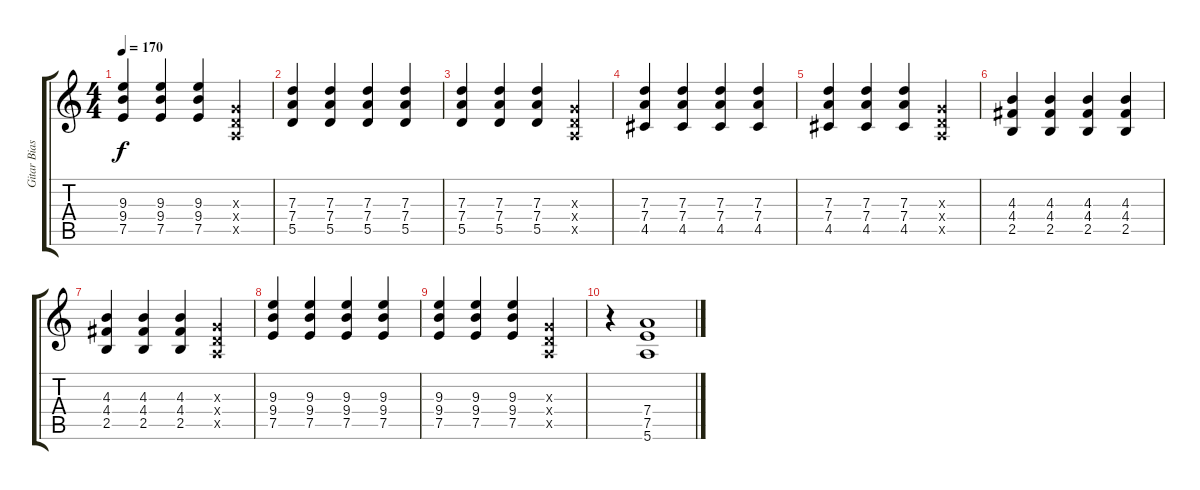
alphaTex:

\track ("Gitar Biasa2 Ja Ba" "Gitar Bias") {instrument overdrivenguitar}
\staff {score tabs}
\tuning (E4 B3 G3 D3 A2 E2) {hide}
\ts (4 4)
\tempo 170
\clef g2
\ks c
(9.3 9.4 7.5).4{dy f} (9.3 9.4 7.5).4 (9.3 9.4 7.5).4 (0.3{x} 0.4{x} 0.5{x}).4 |
(7.3 7.4 5.5).4 (7.3 7.4 5.5).4 (7.3 7.4 5.5).4 (7.3 7.4 5.5).4 |
(7.3 7.4 5.5).4 (7.3 7.4 5.5).4 (7.3 7.4 5.5).4 (0.3{x} 0.4{x} 0.5{x}).4 |
(7.3 7.4 4.5).4 (7.3 7.4 4.5).4 (7.3 7.4 4.5).4 (7.3 7.4 4.5).4 |
(7.3 7.4 4.5).4 (7.3 7.4 4.5).4 (7.3 7.4 4.5).4 (0.3{x} 0.4{x} 0.5{x}).4 |
(4.3 4.4 2.5).4 (4.3 4.4 2.5).4 (4.3 4.4 2.5).4 (4.3 4.4 2.5).4 |
(4.3 4.4 2.5).4 (4.3 4.4 2.5).4 (4.3 4.4 2.5).4 (0.3{x} 0.4{x} 0.5{x}).4 |
(9.3 9.4 7.5).4 (9.3 9.4 7.5).4 (9.3 9.4 7.5).4 (9.3 9.4 7.5).4 |
(9.3 9.4 7.5).4 (9.3 9.4 7.5).4 (9.3 9.4 7.5).4 (0.3{x} 0.4{x} 0.5{x}).4 |
r.4 (7.4 7.5 5.6).1
